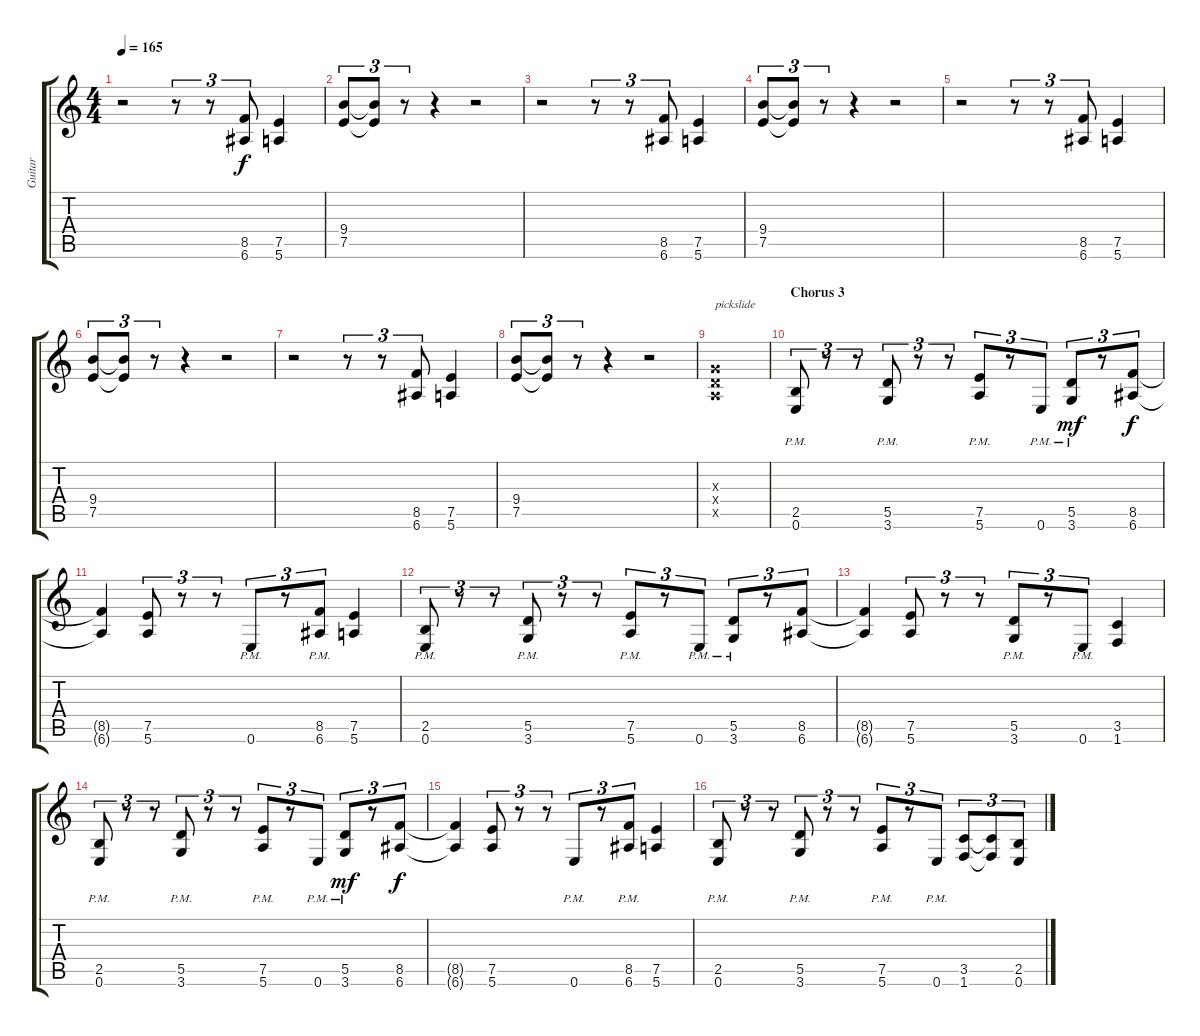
\track ("Guitar" "Guitar") {instrument distortionguitar}
\staff {score tabs}
\tuning (E4 B3 G3 D3 A2 E2) {hide}
\ts (4 4)
\tempo 165
\clef g2
\ks c
r.2{dy f} r.8{tu (3 2)} r.8{tu (3 2)} (8.5 6.6).8{tu (3 2)} (7.5 5.6).4 |
(9.4 7.5).8{tu (3 2)} (9.4{t} 7.5{t}).8{tu (3 2)} r.8{tu (3 2)} r.4 r.2 |
r.2 r.8{tu (3 2)} r.8{tu (3 2)} (8.5 6.6).8{tu (3 2)} (7.5 5.6).4 |
(9.4 7.5).8{tu (3 2)} (9.4{t} 7.5{t}).8{tu (3 2)} r.8{tu (3 2)} r.4 r.2 |
r.2 r.8{tu (3 2)} r.8{tu (3 2)} (8.5 6.6).8{tu (3 2)} (7.5 5.6).4 |
(9.4 7.5).8{tu (3 2)} (9.4{t} 7.5{t}).8{tu (3 2)} r.8{tu (3 2)} r.4 r.2 |
r.2 r.8{tu (3 2)} r.8{tu (3 2)} (8.5 6.6).8{tu (3 2)} (7.5 5.6).4 |
(9.4 7.5).8{tu (3 2)} (9.4{t} 7.5{t}).8{tu (3 2)} r.8{tu (3 2)} r.4 r.2 |
(0.3{x} 0.4{x} 0.5{x}).1{txt "pickslide"} |
\section ("" "Chorus 3")
(2.5{pm} 0.6{pm}).8{tu (3 2)} r.8{tu (3 2)} r.8{tu (3 2)} (5.5{pm} 3.6{pm}).8{tu (3 2)} r.8{tu (3 2)} r.8{tu (3 2)} (7.5{pm} 5.6{pm}).8{tu (3 2)} r.8{tu (3 2)} 0.6{pm}.8{tu (3 2)} (5.5{pm} 3.6{pm}).8{tu (3 2) dy mf} r.8{tu (3 2)} (8.5 6.6).8{tu (3 2) dy f} |
(8.5{t} 6.6{t}).4 (7.5 5.6).8{tu (3 2)} r.8{tu (3 2)} r.8{tu (3 2)} 0.6{pm}.8{tu (3 2)} r.8{tu (3 2)} (8.5{pm} 6.6{pm}).8{tu (3 2)} (7.5 5.6).4 |
(2.5{pm} 0.6{pm}).8{tu (3 2)} r.8{tu (3 2)} r.8{tu (3 2)} (5.5{pm} 3.6{pm}).8{tu (3 2)} r.8{tu (3 2)} r.8{tu (3 2)} (7.5{pm} 5.6{pm}).8{tu (3 2)} r.8{tu (3 2)} 0.6{pm}.8{tu (3 2)} (5.5{pm} 3.6{pm}).8{tu (3 2)} r.8{tu (3 2)} (8.5 6.6).8{tu (3 2)} |
(8.5{t} 6.6{t}).4 (7.5 5.6).8{tu (3 2)} r.8{tu (3 2)} r.8{tu (3 2)} (5.5{pm} 3.6{pm}).8{tu (3 2)} r.8{tu (3 2)} 0.6{pm}.8{tu (3 2)} (3.5 1.6).4 |
(2.5{pm} 0.6{pm}).8{tu (3 2)} r.8{tu (3 2)} r.8{tu (3 2)} (5.5{pm} 3.6{pm}).8{tu (3 2)} r.8{tu (3 2)} r.8{tu (3 2)} (7.5{pm} 5.6{pm}).8{tu (3 2)} r.8{tu (3 2)} 0.6{pm}.8{tu (3 2)} (5.5{pm} 3.6{pm}).8{tu (3 2) dy mf} r.8{tu (3 2)} (8.5 6.6).8{tu (3 2) dy f} |
(8.5{t} 6.6{t}).4 (7.5 5.6).8{tu (3 2)} r.8{tu (3 2)} r.8{tu (3 2)} 0.6{pm}.8{tu (3 2)} r.8{tu (3 2)} (8.5{pm} 6.6{pm}).8{tu (3 2)} (7.5 5.6).4 |
(2.5{pm} 0.6{pm}).8{tu (3 2)} r.8{tu (3 2)} r.8{tu (3 2)} (5.5{pm} 3.6{pm}).8{tu (3 2)} r.8{tu (3 2)} r.8{tu (3 2)} (7.5{pm} 5.6{pm}).8{tu (3 2)} r.8{tu (3 2)} 0.6{pm}.8{tu (3 2)} (3.5 1.6).8{tu (3 2)} (3.5{t} 1.6{t}).8{tu (3 2)} (2.5 0.6).8{tu (3 2)}
